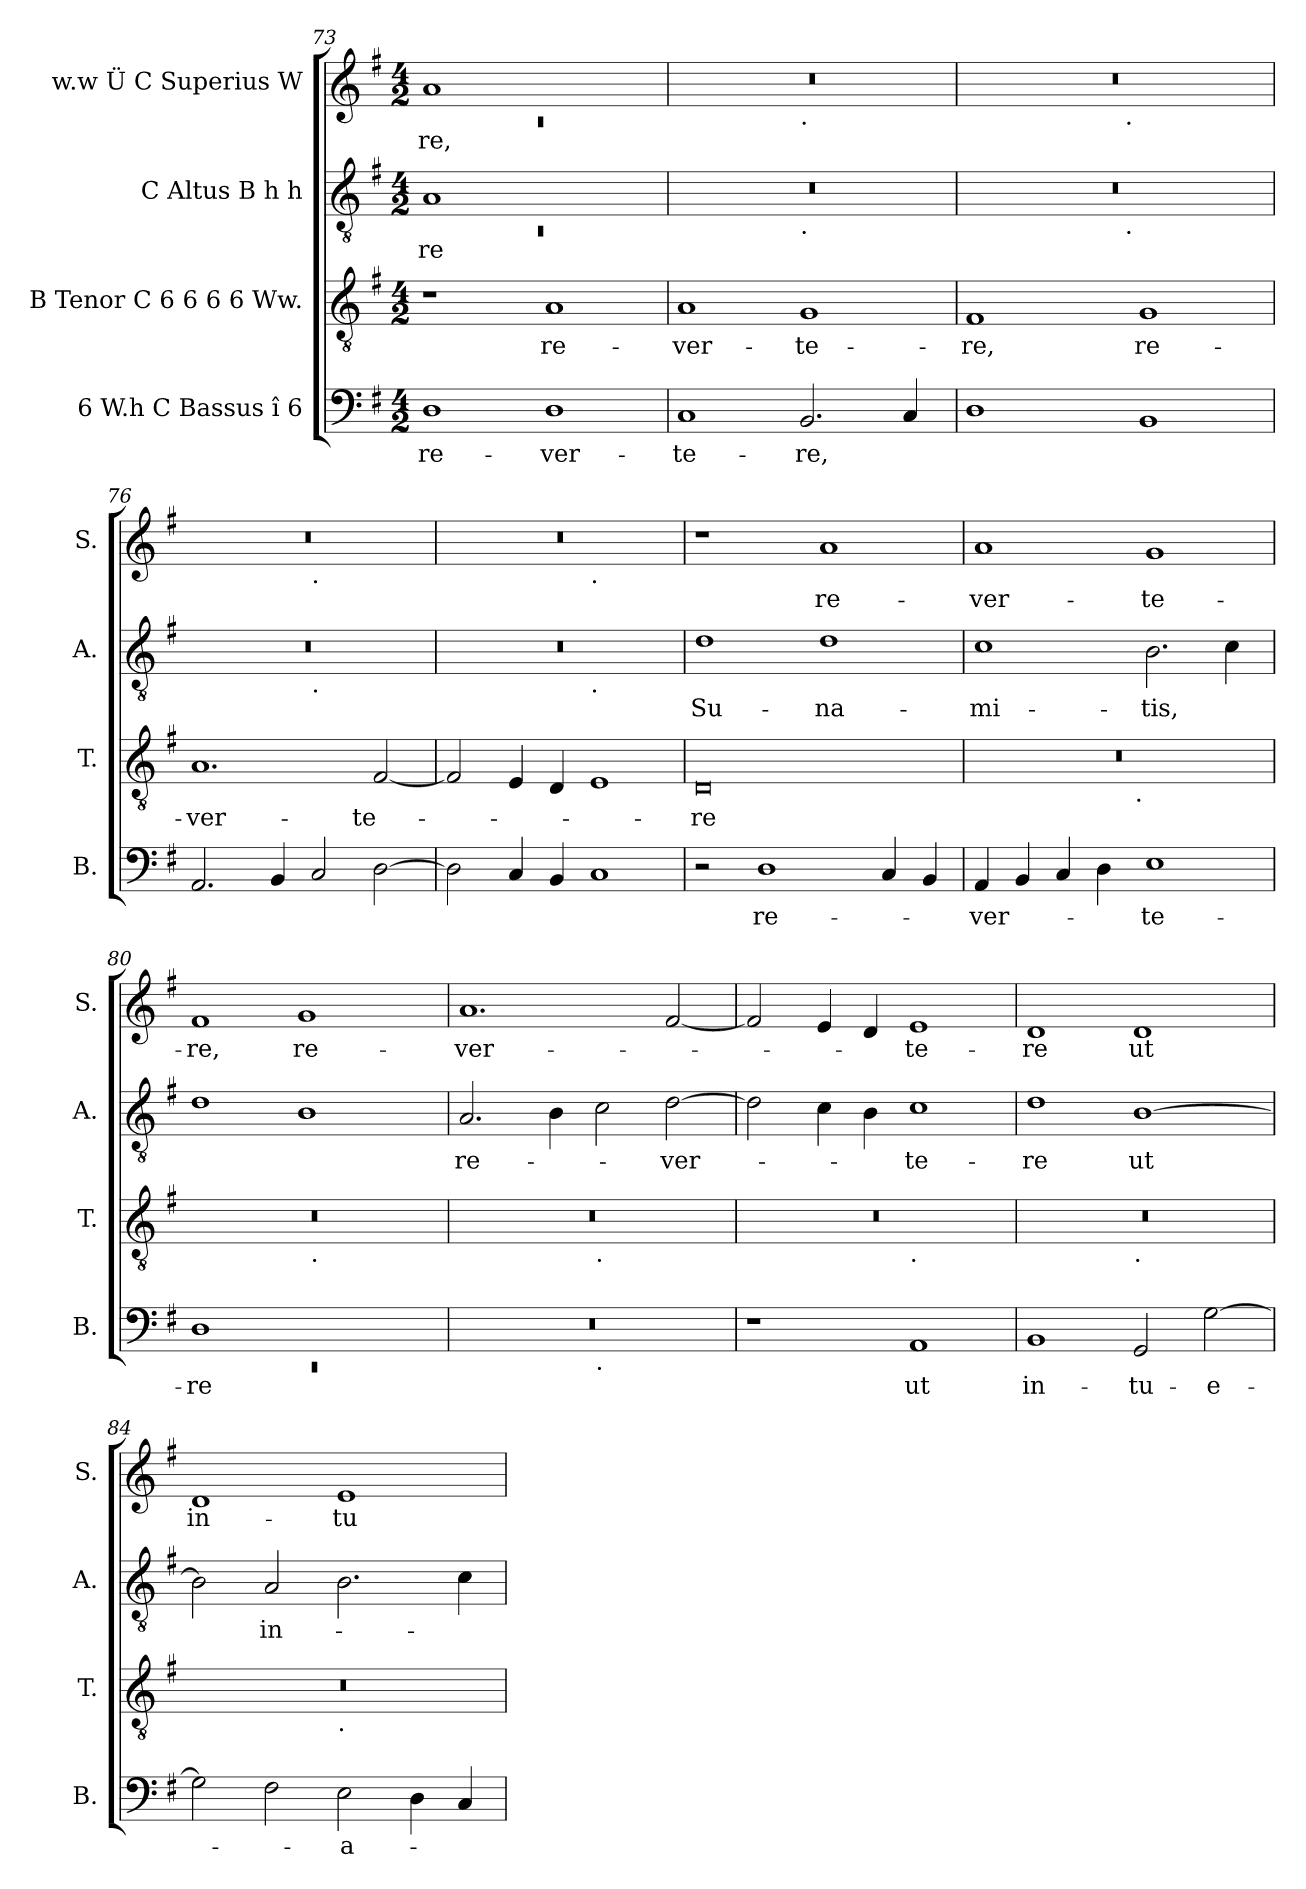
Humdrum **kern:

**kern	**text	**kern	**text	**kern	**text	**kern	**text
*part4	*part4	*part3	*part3	*part2	*part2	*part1	*part1
*staff4	*staff4	*staff3	*staff3	*staff2	*staff2	*staff1	*staff1
*I"6 W.h C Bassus î 6	*	*I"B Tenor C 6 6 6 6 Ww.	*	*I"C Altus B h h	*	*I"w.w Ü C Superius W	*
*I'B.	*	*I'T.	*	*I'A.	*	*I'S.	*
*clefF4	*	*clefGv2	*	*clefGv2	*	*clefG2	*
*k[f#]	*	*k[f#]	*	*k[f#]	*	*k[f#]	*
*G:	*	*G:	*	*G:	*	*G:	*
*M4/2	*	*M4/2	*	*M4/2	*	*M4/2	*
=73	=73	=73	=73	=73	=73	=73	=73
*	*	*	*	*^	*	*^	*
!	!LO:LY:b	!	!	!	!LO:N:vis=1	!LO:LY:b	!	!LO:N:vis=1	!LO:LY:b
1D	re-	1r	.	1A	0rC	-re	1a	0rc	-re,
!	!LO:LY:b	!	!LO:LY:b	!	!	!	!	!	!
1D	-ver-	1A	re-	1ryy	.	.	1ryy	.	.
!!LO:PB:g=z	!!
=74	=74	=74	=74	=74	=74	=74	=74	=74	=74
!	!LO:LY:b	!	!LO:LY:b	!	!	!	!	!	!
1C	-te-	1A	-ver-	0r	1ryy	.	0r	1ryy	.
!	!	!	!	!	!	!	!	!LO:TX:b:t=.	!
!	!	!	!	!	!LO:TX:b:t=.	!	!	!	!
!	!LO:LY:b	!	!LO:LY:b	!	!	!	!	!	!
2.BB/	-re,	1G	-te-	.	1ryy	.	.	1ryy	.
4C/	.	.	.	.	.	.	.	.	.
=75	=75	=75	=75	=75	=75	=75	=75	=75	=75
!	!	!	!LO:LY:b	!	!	!	!	!	!
1D	.	1F#	-re,	0r	2ryy	.	0r	2ryy	.
.	.	.	.	.	4...ryy	.	.	4...ryy	.
!	!	!	!	!	!	!	!	!LO:TX:b:t=.	!
!	!	!	!	!	!LO:TX:b:t=.	!	!	!	!
.	.	.	.	.	1ryy	.	.	1ryy	.
!	!	!	!LO:LY:b	!	!	!	!	!	!
1BB	.	1G	re-	.	.	.	.	.	.
.	.	.	.	.	32ryy	.	.	32ryy	.
=76	=76	=76	=76	=76	=76	=76	=76	=76	=76
!	!	!	!LO:LY:b	!	!	!	!	!	!
2.AA/	.	1.A	-ver-	0r	1ryy	.	0r	1ryy	.
4BB/	.	.	.	.	.	.	.	.	.
!	!	!	!	!	!	!	!	!LO:TX:b:t=.	!
!	!	!	!	!	!LO:TX:b:t=.	!	!	!	!
2C/	.	.	.	.	1ryy	.	.	1ryy	.
!	!	!	!LO:LY:b	!	!	!	!	!	!
[>2D\	.	[<2F#/	-te-	.	.	.	.	.	.
=77	=77	=77	=77	=77	=77	=77	=77	=77	=77
2D\]	.	2F#/]	.	0r	1ryy	.	0r	1ryy	.
4C/	.	4E/	.	.	.	.	.	.	.
4BB/	.	4D/	.	.	.	.	.	.	.
!	!	!	!	!	!	!	!	!LO:TX:b:t=.	!
!	!	!	!	!	!LO:TX:b:t=.	!	!	!	!
1C	.	1E	.	.	1ryy	.	.	1ryy	.
=78	=78	=78	=78	=78	=78	=78	=78	=78	=78
!	!	!	!LO:LY:b:rj	!	!	!LO:LY:b	!	!	!
*	*	*	*	*v	*v	*	*	*	*
*	*	*	*	*	*	*v	*v	*
2r	.	0D	-re	1d	Su-	1r	.
!	!LO:LY:b	!	!	!	!	!	!
1D	re-	.	.	.	.	.	.
!	!	!	!	!	!LO:LY:b	!	!LO:LY:b
.	.	.	.	1d	-na-	1a	re-
4C/	.	.	.	.	.	.	.
4BB/	.	.	.	.	.	.	.
=79	=79	=79	=79	=79	=79	=79	=79
!	!LO:LY:b	!	!	!	!LO:LY:b	!	!LO:LY:b
*	*	*^	*	*	*	*	*
4AA/	-ver-	0r	2ryy	.	1c	-mi-	1a	-ver-
4BB/	.	.	.	.	.	.	.	.
4C/	.	.	4...ryy	.	.	.	.	.
4D\	.	.	.	.	.	.	.	.
!	!	!	!LO:TX:b:t=.	!	!	!	!	!
.	.	.	1ryy	.	.	.	.	.
!	!LO:LY:b	!	!	!	!	!LO:LY:b	!	!LO:LY:b
1E	-te-	.	.	.	2.B\	-tis,	1g	-te-
.	.	.	.	.	4c\	.	.	.
.	.	.	32ryy	.	.	.	.	.
!!LO:LB:g=z
=80	=80	=80	=80	=80	=80	=80	=80	=80
*^	*	*	*	*	*	*	*	*
!	!LO:N:vis=1	!LO:LY:b	!	!	!	!	!	!	!LO:LY:b
1D	0rEE	-re	0r	1ryy	.	1d	.	1f#	-re,
!	!	!	!	!	!	!	!	!	!LO:LY:b
1ryy	.	.	.	32ryy	.	1B	.	1g	re-
!	!	!	!	!LO:TX:b:t=.	!	!	!	!	!
.	.	.	.	2ryy	.	.	.	.	.
.	.	.	.	4...ryy	.	.	.	.	.
=81	=81	=81	=81	=81	=81	=81	=81	=81	=81
!	!	!	!	!	!	!	!LO:LY:b	!	!LO:LY:b
0r	1ryy	.	0r	1ryy	.	2.A/	re-	1.a	-ver-
.	.	.	.	.	.	4B\	.	.	.
!	!	!	!	!LO:TX:b:t=.	!	!	!	!	!
!	!LO:TX:b:t=.	!	!	!	!	!	!	!	!
.	1ryy	.	.	1ryy	.	2c\	.	.	.
!	!	!	!	!	!	!	!LO:LY:b	!	!
.	.	.	.	.	.	[>2d\	-ver-	[<2f#/	.
*v	*v	*	*	*	*	*	*	*	*
=82	=82	=82	=82	=82	=82	=82	=82	=82
1r	.	0r	1ryy	.	2d\]	.	2f#/]	.
.	.	.	.	.	4c\	.	4e/	.
.	.	.	.	.	4B\	.	4d/	.
!	!	!	!LO:TX:b:t=.	!	!	!	!	!
!	!LO:LY:b	!	!	!	!	!LO:LY:b	!	!LO:LY:b
1AA	ut	.	1ryy	.	1c	-te-	1e	-te-
=83	=83	=83	=83	=83	=83	=83	=83	=83
!	!LO:LY:b	!	!	!	!	!LO:LY:b	!	!LO:LY:b
1BB	in-	0r	1ryy	.	1d	-re	1d	-re
!	!	!	!LO:TX:b:t=.	!	!	!	!	!
!	!LO:LY:b	!	!	!	!	!LO:LY:b	!	!LO:LY:b
2GG/	-tu-	.	1ryy	.	[>1B	ut	1d	ut
!	!LO:LY:b:rj	!	!	!	!	!	!	!
[>2G\	-e-	.	.	.	.	.	.	.
=84	=84	=84	=84	=84	=84	=84	=84	=84
!	!	!	!	!	!	!	!	!LO:LY:b
2G\]	.	0r	1ryy	.	2B\]	.	1d	in-
!	!	!	!	!	!	!LO:LY:b	!	!
2F#\	.	.	.	.	2A/	in-	.	.
!	!	!	!LO:TX:b:t=.	!	!	!	!	!
!	!LO:LY:b	!	!	!	!	!	!	!LO:LY:b
2E\	-a-	.	1ryy	.	2.B\	.	1e	-tu-
4D\	.	.	.	.	.	.	.	.
4C/	.	.	.	.	4c\	.	.	.
*	*	*v	*v	*	*	*	*	*
=	=	=	=	=	=	=	=
*-	*-	*-	*-	*-	*-	*-	*-
